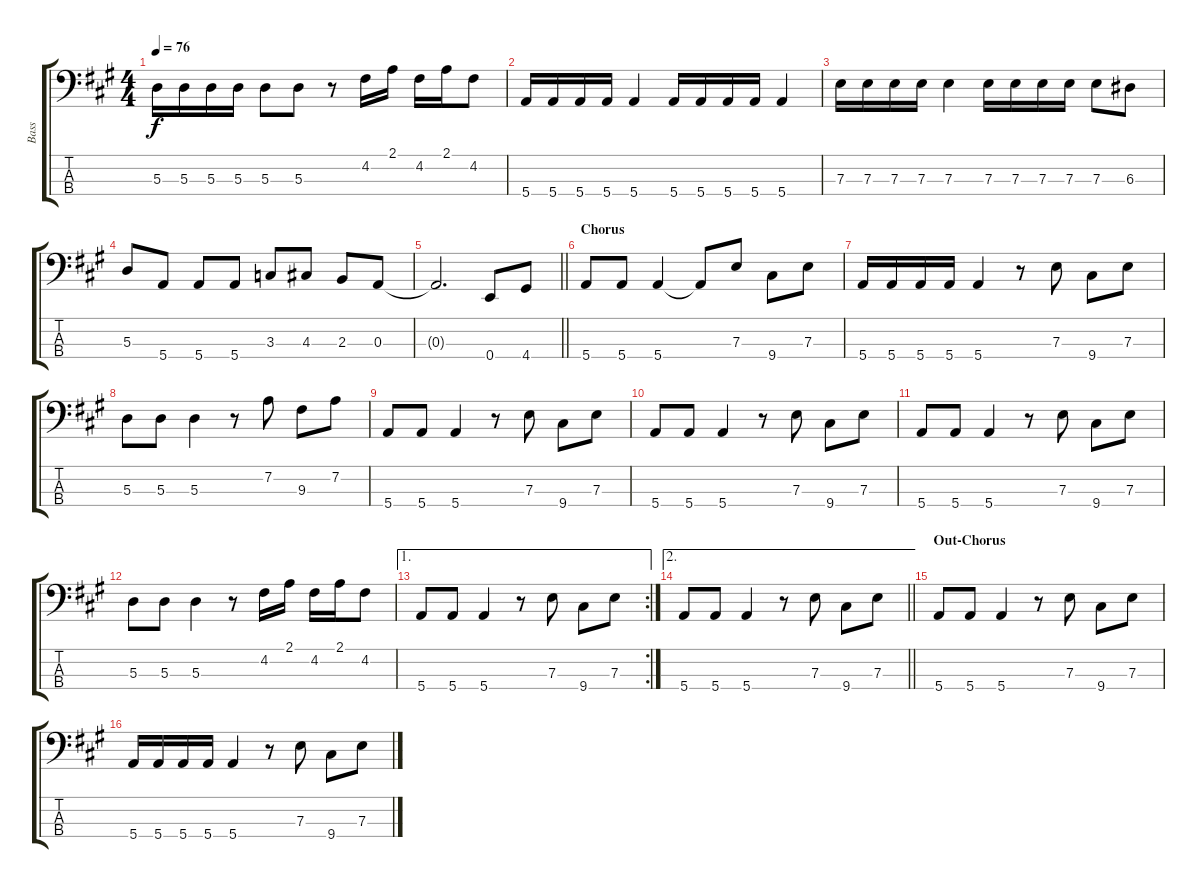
\track ("Bass" "Bass") {instrument electricbassfinger}
\staff {score tabs}
\tuning (G2 D2 A1 E1) {hide}
\ts (4 4)
\tempo 76
\clef f4
\ks a
5.3.16{dy f} 5.3.16 5.3.16 5.3.16 5.3.8 5.3.8 r.8 4.2.16 2.1.16 4.2.16 2.1.16 4.2.8 |
5.4.16 5.4.16 5.4.16 5.4.16 5.4.4 5.4.16 5.4.16 5.4.16 5.4.16 5.4.4 |
7.3.16 7.3.16 7.3.16 7.3.16 7.3.4 7.3.16 7.3.16 7.3.16 7.3.16 7.3.8 6.3.8 |
5.3.8 5.4.8 5.4.8 5.4.8 3.3.8 4.3.8 2.3.8 0.3.8 |
\barLineRight lightlight
0.3{t}.2{d} 0.4.8 4.4.8 |
\section ("" "Chorus")
5.4.8 5.4.8 5.4.4 5.4{t}.8 7.3.8 9.4.8 7.3.8 |
5.4.16 5.4.16 5.4.16 5.4.16 5.4.4 r.8 7.3.8 9.4.8 7.3.8 |
5.3.8 5.3.8 5.3.4 r.8 7.2.8 9.3.8 7.2.8 |
5.4.8 5.4.8 5.4.4 r.8 7.3.8 9.4.8 7.3.8 |
5.4.8 5.4.8 5.4.4 r.8 7.3.8 9.4.8 7.3.8 |
5.4.8 5.4.8 5.4.4 r.8 7.3.8 9.4.8 7.3.8 |
5.3.8 5.3.8 5.3.4 r.8 4.2.16 2.1.16 4.2.16 2.1.16 4.2.8 |
\ae 1
\rc 2
5.4.8 5.4.8 5.4.4 r.8 7.3.8 9.4.8 7.3.8 |
\ae 2
\barLineRight lightlight
5.4.8 5.4.8 5.4.4 r.8 7.3.8 9.4.8 7.3.8 |
\section ("" "Out-Chorus")
5.4.8 5.4.8 5.4.4 r.8 7.3.8 9.4.8 7.3.8 |
5.4.16 5.4.16 5.4.16 5.4.16 5.4.4 r.8 7.3.8 9.4.8 7.3.8
